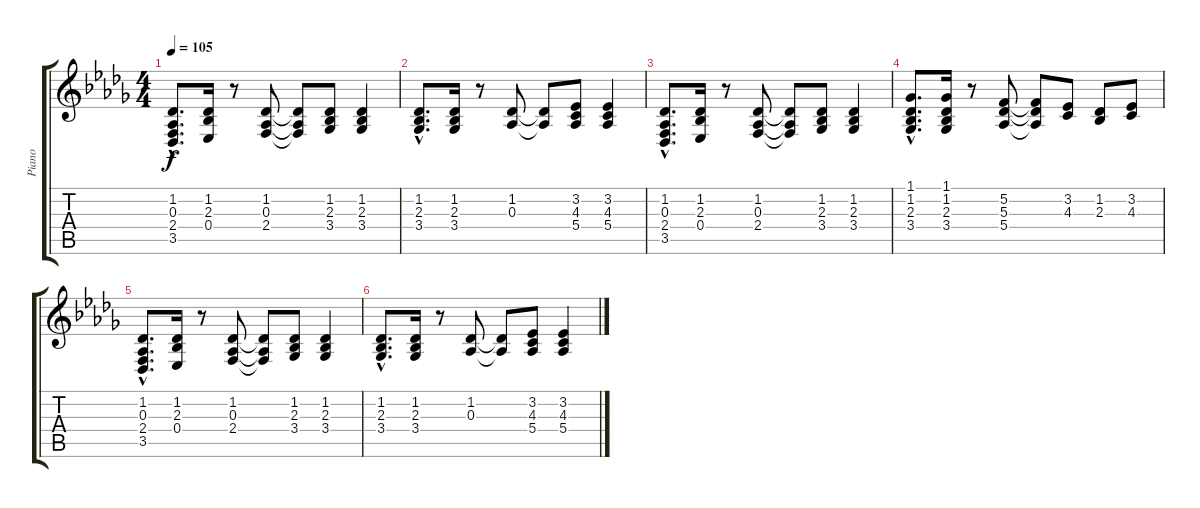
\track ("Piano" "Piano") {instrument brightacousticpiano}
\staff {score tabs}
\tuning (F4 C4 Ab3 Eb3 Bb2 F2) {hide}
\ts (4 4)
\tempo 105
\clef g2
\ks db
(1.2{hac} 0.3{hac} 2.4{hac} 3.5{hac}).8{d dy f} (1.2 2.3 0.4).16 r.8 (1.2 0.3 2.4).8 (1.2{t} 0.3{t} 2.4{t}).8 (1.2 2.3 3.4).8 (1.2 2.3 3.4).4 |
(1.2{hac} 2.3{hac} 3.4{hac}).8{d} (1.2 2.3 3.4).16 r.8 (1.2 0.3).8 (1.2{t} 0.3{t}).8 (3.2 4.3 5.4).8 (3.2 4.3 5.4).4 |
(1.2{hac} 0.3{hac} 2.4{hac} 3.5{hac}).8{d} (1.2 2.3 0.4).16 r.8 (1.2 0.3 2.4).8 (1.2{t} 0.3{t} 2.4{t}).8 (1.2 2.3 3.4).8 (1.2 2.3 3.4).4 |
(1.1{hac} 1.2{hac} 2.3{hac} 3.4{hac}).8{d} (1.1 1.2 2.3 3.4).16 r.8 (5.2 5.3 5.4).8 (5.2{t} 5.3{t} 5.4{t}).8 (3.2 4.3).8 (1.2 2.3).8 (3.2 4.3).8 |
(1.2{hac} 0.3{hac} 2.4{hac} 3.5{hac}).8{d} (1.2 2.3 0.4).16 r.8 (1.2 0.3 2.4).8 (1.2{t} 0.3{t} 2.4{t}).8 (1.2 2.3 3.4).8 (1.2 2.3 3.4).4 |
(1.2{hac} 2.3{hac} 3.4{hac}).8{d} (1.2 2.3 3.4).16 r.8 (1.2 0.3).8 (1.2{t} 0.3{t}).8 (3.2 4.3 5.4).8 (3.2 4.3 5.4).4
